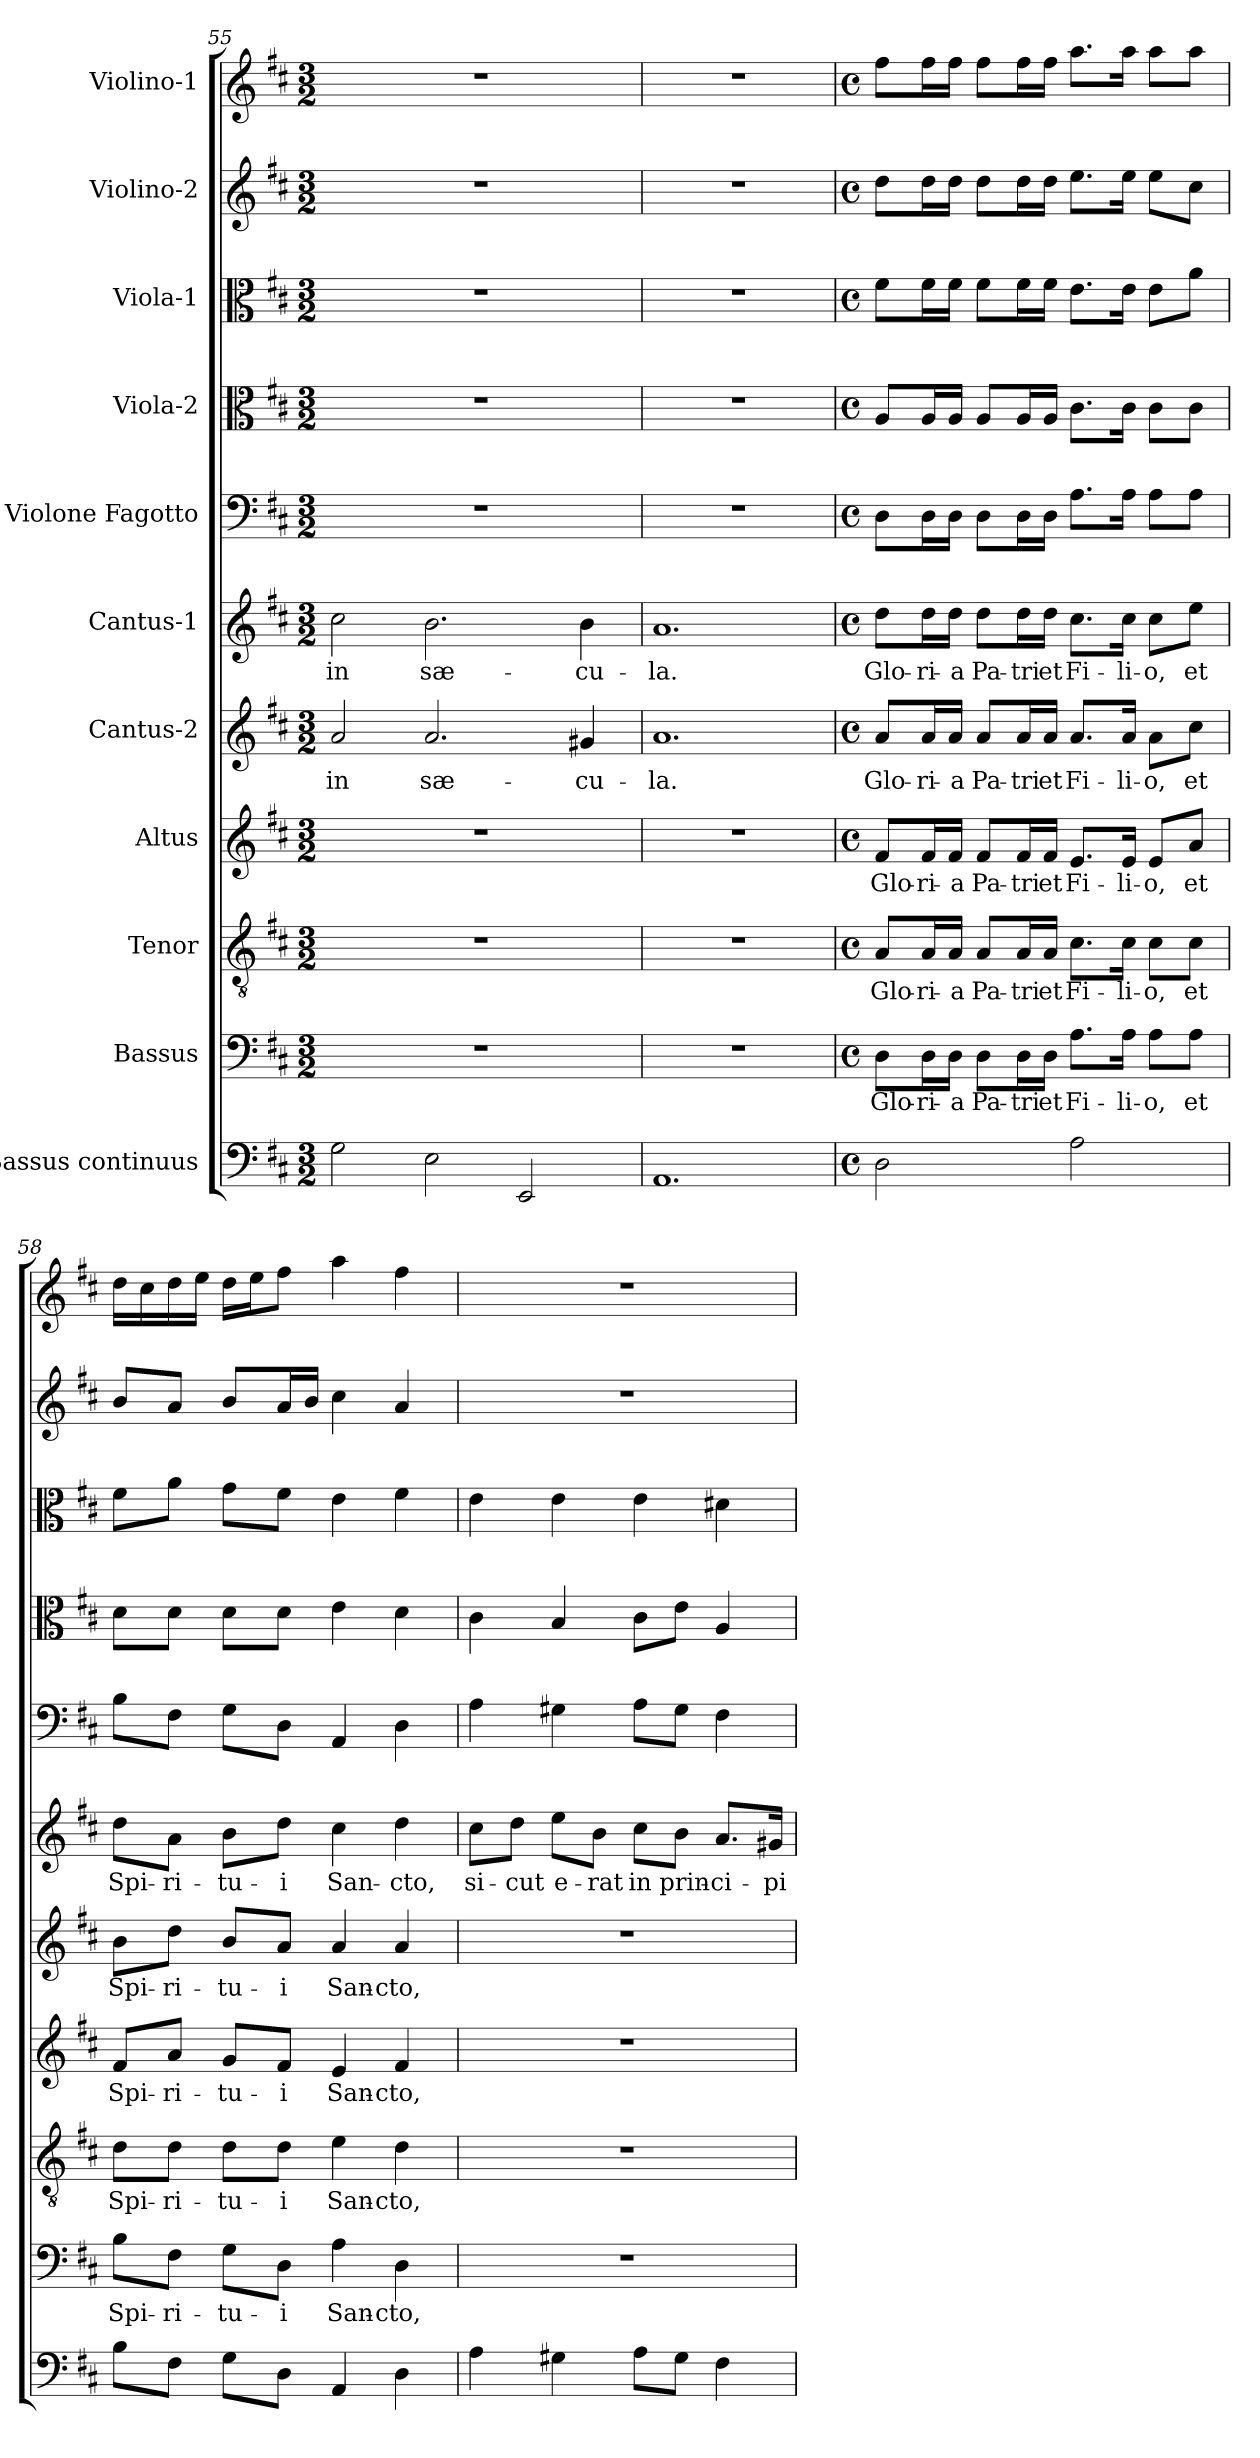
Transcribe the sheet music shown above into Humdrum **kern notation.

**kern	**kern	**text	**kern	**text	**kern	**text	**kern	**text	**kern	**text	**kern	**kern	**kern	**kern	**kern
*part11	*part10	*part10	*part9	*part9	*part8	*part8	*part7	*part7	*part6	*part6	*part5	*part4	*part3	*part2	*part1
*staff11	*staff10	*staff10	*staff9	*staff9	*staff8	*staff8	*staff7	*staff7	*staff6	*staff6	*staff5	*staff4	*staff3	*staff2	*staff1
*I"Bassus continuus	*I"Bassus	*	*I"Tenor	*	*I"Altus	*	*I"Cantus-2	*	*I"Cantus-1	*	*I"Violone Fagotto	*I"Viola-2	*I"Viola-1	*I"Violino-2	*I"Violino-1
*clefF4	*clefF4	*	*clefGv2	*	*clefG2	*	*clefG2	*	*clefG2	*	*clefF4	*clefC3	*clefC3	*clefG2	*clefG2
*k[f#c#]	*k[f#c#]	*	*k[f#c#]	*	*k[f#c#]	*	*k[f#c#]	*	*k[f#c#]	*	*k[f#c#]	*k[f#c#]	*k[f#c#]	*k[f#c#]	*k[f#c#]
*D:	*D:	*	*D:	*	*D:	*	*D:	*	*D:	*	*D:	*D:	*D:	*D:	*D:
*M3/2	*M3/2	*	*M3/2	*	*M3/2	*	*M3/2	*	*M3/2	*	*M3/2	*M3/2	*M3/2	*M3/2	*M3/2
=55	=55	=55	=55	=55	=55	=55	=55	=55	=55	=55	=55	=55	=55	=55	=55
!	!	!	!	!	!	!	!	!LO:LY:b	!	!LO:LY:b	!	!	!	!	!
2G!\	1.r	.	1.r	.	1.r	.	2a/	in	2cc#\	in	1.r	1.r	1.r	1.r	1.r
!	!	!	!	!	!	!	!	!LO:LY:b	!	!LO:LY:b	!	!	!	!	!
2E!\	.	.	.	.	.	.	2.a/	sæ-	2.b\	sæ-	.	.	.	.	.
2EE!/	.	.	.	.	.	.	.	.	.	.	.	.	.	.	.
!	!	!	!	!	!	!	!	!LO:LY:b	!	!LO:LY:b	!	!	!	!	!
.	.	.	.	.	.	.	4g#X/	-cu-	4b\	-cu-	.	.	.	.	.
=56	=56	=56	=56	=56	=56	=56	=56	=56	=56	=56	=56	=56	=56	=56	=56
!	!	!	!	!	!	!	!	!LO:LY:b	!	!LO:LY:b	!	!	!	!	!
1.AA!	1.r	.	1.r	.	1.r	.	1.a	-la.	1.a	-la.	1.r	1.r	1.r	1.r	1.r
!!LO:PB:g=z
=57	=57	=57	=57	=57	=57	=57	=57	=57	=57	=57	=57	=57	=57	=57	=57
*M4/4	*M4/4	*	*M4/4	*	*M4/4	*	*M4/4	*	*M4/4	*	*M4/4	*M4/4	*M4/4	*M4/4	*M4/4
*met(c)	*met(c)	*	*met(c)	*	*met(c)	*	*met(c)	*	*met(c)	*	*met(c)	*met(c)	*met(c)	*met(c)	*met(c)
!	!	!LO:LY:b	!	!LO:LY:b	!	!LO:LY:b	!	!LO:LY:b	!	!LO:LY:b	!	!	!	!	!
2D!\	8D\L	Glo-	8A/L	Glo-	8f#/L	Glo-	8a/L	Glo-	8dd\L	Glo-	8D\L	8A/L	8f#\L	8dd\L	8ff#\L
!	!	!LO:LY:b	!	!LO:LY:b	!	!LO:LY:b	!	!LO:LY:b	!	!LO:LY:b	!	!	!	!	!
.	16D\L	-ri-	16A/L	-ri-	16f#/L	-ri-	16a/L	-ri-	16dd\L	-ri-	16D\L	16A/L	16f#\L	16dd\L	16ff#\L
!	!	!LO:LY:b	!	!LO:LY:b	!	!LO:LY:b	!	!LO:LY:b	!	!LO:LY:b	!	!	!	!	!
.	16D\JJ	-a	16A/JJ	-a	16f#/JJ	-a	16a/JJ	-a	16dd\JJ	-a	16D\JJ	16A/JJ	16f#\JJ	16dd\JJ	16ff#\JJ
!	!	!LO:LY:b	!	!LO:LY:b	!	!LO:LY:b	!	!LO:LY:b	!	!LO:LY:b	!	!	!	!	!
.	8D\L	Pa-	8A/L	Pa-	8f#/L	Pa-	8a/L	Pa-	8dd\L	Pa-	8D\L	8A/L	8f#\L	8dd\L	8ff#\L
!	!	!LO:LY:b	!	!LO:LY:b	!	!LO:LY:b	!	!LO:LY:b	!	!LO:LY:b	!	!	!	!	!
.	16D\L	-tri	16A/L	-tri	16f#/L	-tri	16a/L	-tri	16dd\L	-tri	16D\L	16A/L	16f#\L	16dd\L	16ff#\L
!	!	!LO:LY:b	!	!LO:LY:b	!	!LO:LY:b	!	!LO:LY:b	!	!LO:LY:b	!	!	!	!	!
.	16D\JJ	et	16A/JJ	et	16f#/JJ	et	16a/JJ	et	16dd\JJ	et	16D\JJ	16A/JJ	16f#\JJ	16dd\JJ	16ff#\JJ
!	!	!LO:LY:b	!	!LO:LY:b	!	!LO:LY:b	!	!LO:LY:b	!	!LO:LY:b	!	!	!	!	!
2A!\	8.A\L	Fi-	8.c#\L	Fi-	8.e/L	Fi-	8.a/L	Fi-	8.cc#\L	Fi-	8.A\L	8.c#\L	8.e\L	8.ee\L	8.aa\L
!	!	!LO:LY:b	!	!LO:LY:b	!	!LO:LY:b	!	!LO:LY:b	!	!LO:LY:b	!	!	!	!	!
.	16A\Jk	-li-	16c#\Jk	-li-	16e/Jk	-li-	16a/Jk	-li-	16cc#\Jk	-li-	16A\Jk	16c#\Jk	16e\Jk	16ee\Jk	16aa\Jk
!	!	!LO:LY:b	!	!LO:LY:b	!	!LO:LY:b	!	!LO:LY:b	!	!LO:LY:b	!	!	!	!	!
.	8A\L	-o,	8c#\L	-o,	8e/L	-o,	8a\L	-o,	8cc#\L	-o,	8A\L	8c#\L	8e\L	8ee\L	8aa\L
!	!	!LO:LY:b	!	!LO:LY:b	!	!LO:LY:b	!	!LO:LY:b	!	!LO:LY:b	!	!	!	!	!
.	8A\J	et	8c#\J	et	8a/J	et	8cc#\J	et	8ee\J	et	8A\J	8c#\J	8a\J	8cc#\J	8aa\J
=58	=58	=58	=58	=58	=58	=58	=58	=58	=58	=58	=58	=58	=58	=58	=58
!	!	!LO:LY:b	!	!LO:LY:b	!	!LO:LY:b	!	!LO:LY:b	!	!LO:LY:b	!	!	!	!	!
8B!\L	8B\L	Spi-	8d\L	Spi-	8f#/L	Spi-	8b\L	Spi-	8dd\L	Spi-	8B\L	8d\L	8f#\L	8b/L	16dd\LL
.	.	.	.	.	.	.	.	.	.	.	.	.	.	.	16cc#\
!	!	!LO:LY:b	!	!LO:LY:b	!	!LO:LY:b	!	!LO:LY:b	!	!LO:LY:b	!	!	!	!	!
8F#!\J	8F#\J	-ri-	8d\J	-ri-	8a/J	-ri-	8dd\J	-ri-	8a\J	-ri-	8F#\J	8d\J	8a\J	8a/J	16dd\
.	.	.	.	.	.	.	.	.	.	.	.	.	.	.	16ee\JJ
!	!	!LO:LY:b	!	!LO:LY:b	!	!LO:LY:b	!	!LO:LY:b	!	!LO:LY:b	!	!	!	!	!
8G!\L	8G\L	-tu-	8d\L	-tu-	8g/L	-tu-	8b/L	-tu-	8b\L	-tu-	8G\L	8d\L	8g\L	8b/L	16dd\LL
.	.	.	.	.	.	.	.	.	.	.	.	.	.	.	16ee\J
!	!	!LO:LY:b	!	!LO:LY:b	!	!LO:LY:b	!	!LO:LY:b	!	!LO:LY:b	!	!	!	!	!
8D!\J	8D\J	-i	8d\J	-i	8f#/J	-i	8a/J	-i	8dd\J	-i	8D\J	8d\J	8f#\J	16a/L	8ff#\J
.	.	.	.	.	.	.	.	.	.	.	.	.	.	16b/JJ	.
!	!	!LO:LY:b	!	!LO:LY:b	!	!LO:LY:b	!	!LO:LY:b	!	!LO:LY:b	!	!	!	!	!
4AA!/	4A\	San-	4e\	San-	4e/	San-	4a/	San-	4cc#\	San-	4AA/	4e\	4e\	4cc#\	4aa\
!	!	!LO:LY:b	!	!LO:LY:b	!	!LO:LY:b	!	!LO:LY:b	!	!LO:LY:b	!	!	!	!	!
4D!\	4D\	-cto,	4d\	-cto,	4f#/	-cto,	4a/	-cto,	4dd\	-cto,	4D\	4d\	4f#\	4a/	4ff#\
=59	=59	=59	=59	=59	=59	=59	=59	=59	=59	=59	=59	=59	=59	=59	=59
!	!	!	!	!	!	!	!	!	!	!LO:LY:b	!	!	!	!	!
4A!\	1r	.	1r	.	1r	.	1r	.	8cc#\L	si-	4A\	4c#\	4e\	1r	1r
!	!	!	!	!	!	!	!	!	!	!LO:LY:b	!	!	!	!	!
.	.	.	.	.	.	.	.	.	8dd\J	-cut	.	.	.	.	.
!	!	!	!	!	!	!	!	!	!	!LO:LY:b	!	!	!	!	!
4G#X!\	.	.	.	.	.	.	.	.	8ee\L	e-	4G#X\	4B/	4e\	.	.
!	!	!	!	!	!	!	!	!	!	!LO:LY:b	!	!	!	!	!
.	.	.	.	.	.	.	.	.	8b\J	-rat	.	.	.	.	.
!	!	!	!	!	!	!	!	!	!	!LO:LY:b	!	!	!	!	!
8A!\L	.	.	.	.	.	.	.	.	8cc#\L	in	8A\L	8c#\L	4e\	.	.
!	!	!	!	!	!	!	!	!	!	!LO:LY:b	!	!	!	!	!
8G#!\J	.	.	.	.	.	.	.	.	8b\J	prin-	8G#\J	8e\J	.	.	.
!	!	!	!	!	!	!	!	!	!	!LO:LY:b	!	!	!	!	!
4F#!\	.	.	.	.	.	.	.	.	8.a/L	-ci-	4F#\	4A/	4d#X\	.	.
!	!	!	!	!	!	!	!	!	!	!LO:LY:b	!	!	!	!	!
.	.	.	.	.	.	.	.	.	16g#X/Jk	-pi-	.	.	.	.	.
=	=	=	=	=	=	=	=	=	=	=	=	=	=	=	=
*-	*-	*-	*-	*-	*-	*-	*-	*-	*-	*-	*-	*-	*-	*-	*-
